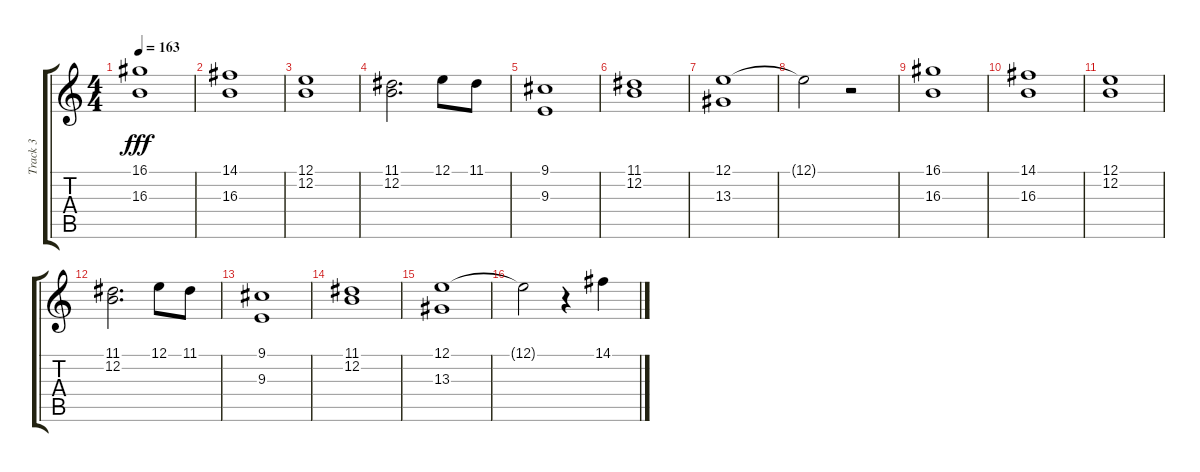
\track ("Track 3" "Track 3") {instrument electricpiano1}
\staff {score tabs}
\tuning (E4 B3 G3 D3 A2 E2) {hide}
\ts (4 4)
\tempo 163
\clef g2
\ks c
(16.1 16.3).1{dy fff} |
(14.1 16.3).1 |
(12.1 12.2).1 |
(11.1 12.2).2{d} 12.1.8 11.1.8 |
(9.1 9.3).1 |
(11.1 12.2).1 |
(12.1 13.3).1 |
12.1{t}.2 r.2 |
(16.1 16.3).1 |
(14.1 16.3).1 |
(12.1 12.2).1 |
(11.1 12.2).2{d} 12.1.8 11.1.8 |
(9.1 9.3).1 |
(11.1 12.2).1 |
(12.1 13.3).1 |
12.1{t}.2 r.4 14.1.4
